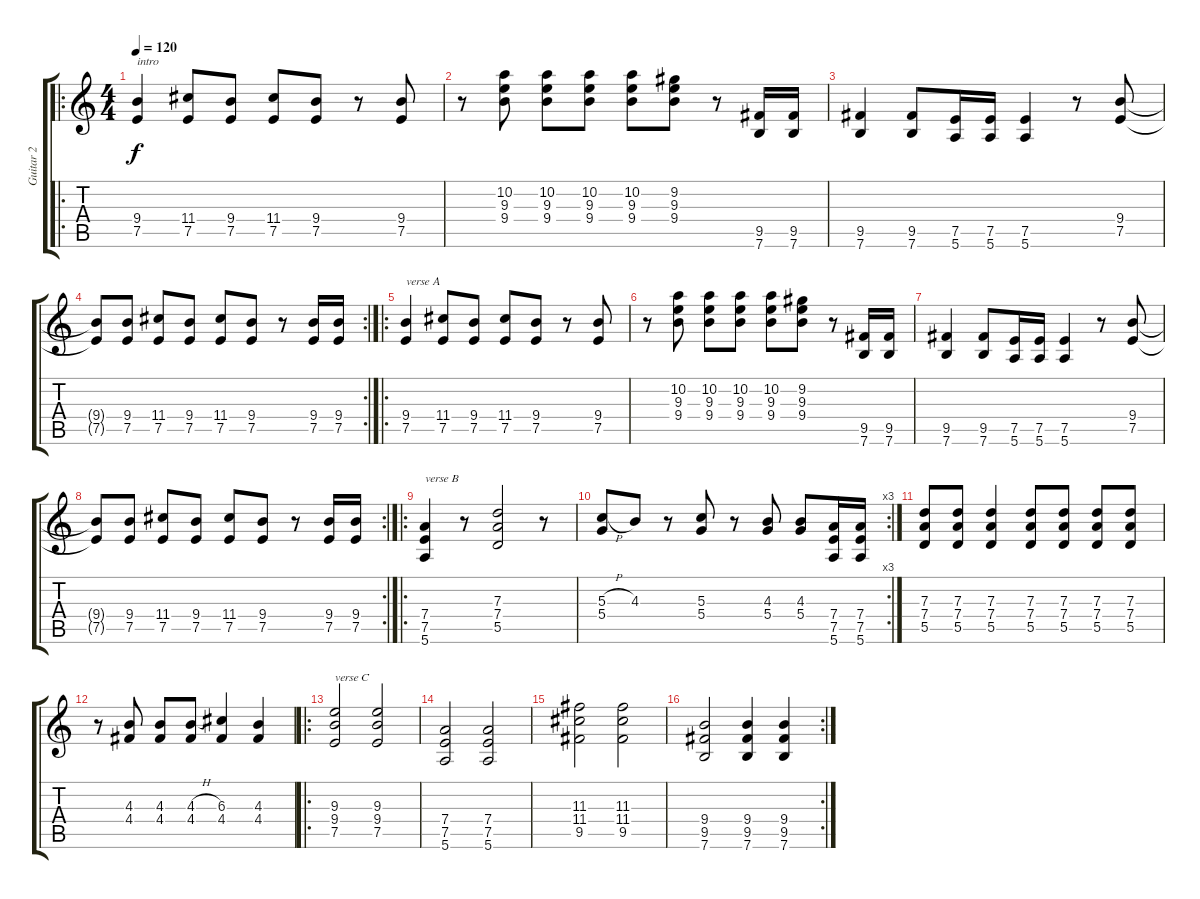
\track ("Guitar 2" "Guitar 2") {instrument distortionguitar}
\staff {score tabs}
\tuning (E4 B3 G3 D3 A2 E2) {hide}
\ro
\ts (4 4)
\tempo 120
\clef g2
\ks c
(9.4 7.5).4{txt "intro" dy f instrument distortionguitar} (11.4 7.5).8 (9.4 7.5).8 (11.4 7.5).8 (9.4 7.5).8 r.8 (9.4 7.5).8 |
r.8 (10.2 9.3 9.4).8 (10.2 9.3 9.4).8 (10.2 9.3 9.4).8 (10.2 9.3 9.4).8 (9.2 9.3 9.4).8 r.8 (9.5 7.6).16 (9.5 7.6).16 |
(9.5 7.6).4 (9.5 7.6).8 (7.5 5.6).16 (7.5 5.6).16 (7.5 5.6).4 r.8 (9.4 7.5).8 |
\rc 2
(9.4{t} 7.5{t}).8 (9.4 7.5).8 (11.4 7.5).8 (9.4 7.5).8 (11.4 7.5).8 (9.4 7.5).8 r.8 (9.4 7.5).16 (9.4 7.5).16 |
\ro
(9.4 7.5).4{txt "verse A"} (11.4 7.5).8 (9.4 7.5).8 (11.4 7.5).8 (9.4 7.5).8 r.8 (9.4 7.5).8 |
r.8 (10.2 9.3 9.4).8 (10.2 9.3 9.4).8 (10.2 9.3 9.4).8 (10.2 9.3 9.4).8 (9.2 9.3 9.4).8 r.8 (9.5 7.6).16 (9.5 7.6).16 |
(9.5 7.6).4 (9.5 7.6).8 (7.5 5.6).16 (7.5 5.6).16 (7.5 5.6).4 r.8 (9.4 7.5).8 |
\rc 2
(9.4{t} 7.5{t}).8 (9.4 7.5).8 (11.4 7.5).8 (9.4 7.5).8 (11.4 7.5).8 (9.4 7.5).8 r.8 (9.4 7.5).16 (9.4 7.5).16 |
\ro
(7.4 7.5 5.6).4{txt "verse B"} r.8 (7.3 7.4 5.5).2 r.8 |
\rc 3
(5.3{h} 5.4).8 4.3.8 r.8 (5.3 5.4).8 r.8 (4.3 5.4).8 (4.3 5.4).8 (7.4 7.5 5.6).16 (7.4 7.5 5.6).16 |
(7.3 7.4 5.5).8 (7.3 7.4 5.5).8 (7.3 7.4 5.5).4 (7.3 7.4 5.5).8 (7.3 7.4 5.5).8 (7.3 7.4 5.5).8 (7.3 7.4 5.5).8 |
r.8 (4.3 4.4).8 (4.3 4.4).8 (4.3{h} 4.4).8 (6.3 4.4).4 (4.3 4.4).4 |
\ro
(9.3 9.4 7.5).2{txt "verse C"} (9.3 9.4 7.5).2 |
(7.4 7.5 5.6).2 (7.4 7.5 5.6).2 |
(11.3 11.4 9.5).2 (11.3 11.4 9.5).2 |
\rc 2
(9.4 9.5 7.6).2 (9.4 9.5 7.6).4 (9.4 9.5 7.6).4
